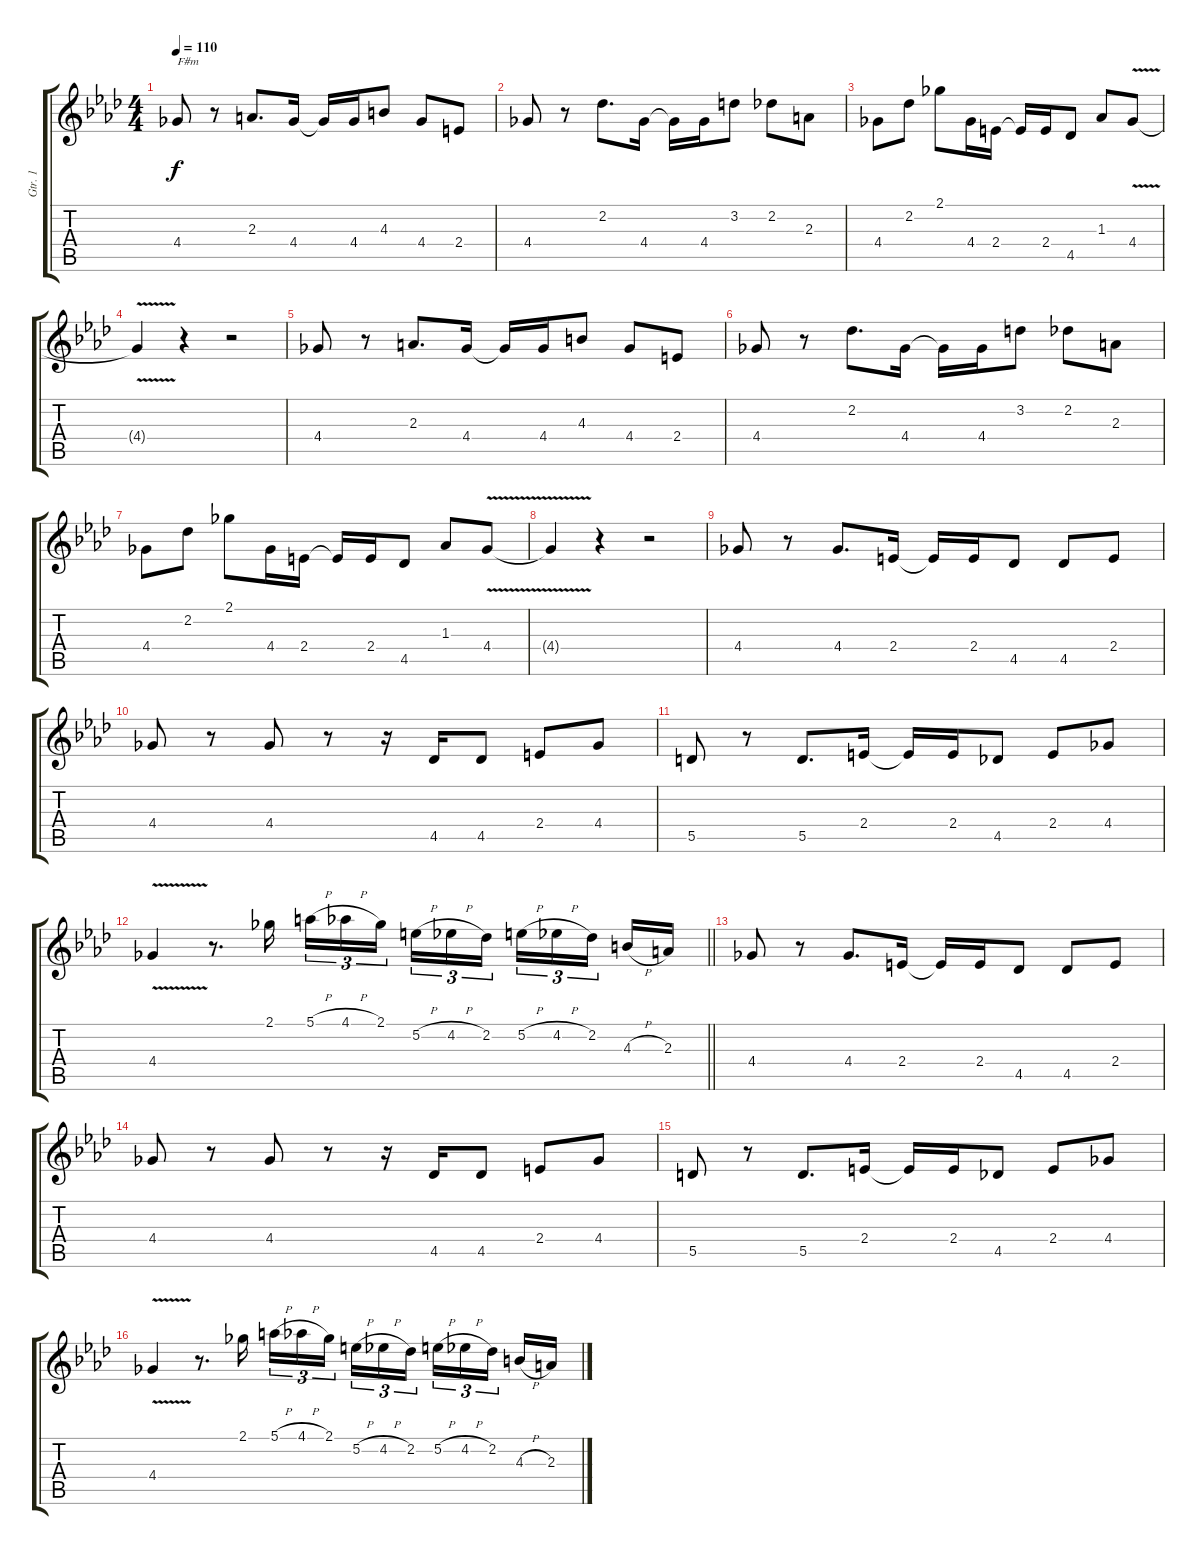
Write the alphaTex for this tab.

\track ("Gtr. 1" "Gtr. 1") {instrument distortionguitar}
\staff {score tabs}
\tuning (E4 B3 G3 D3 A2 E2) {hide}
\ts (4 4)
\tempo 110
\clef g2
\ks ab
4.4.8{txt "F#m" dy f instrument distortionguitar} r.8 2.3.8{d} 4.4.16 4.4{t}.16 4.4.16 4.3.8 4.4.8 2.4.8 |
4.4.8 r.8 2.2.8{d} 4.4.16 4.4{t}.16 4.4.16 3.2.8 2.2.8 2.3.8 |
4.4.8 2.2.8 2.1.8 4.4.16 2.4.16 2.4{t}.16 2.4.16 4.5.8 1.3.8 4.4{v}.8 |
4.4{t}.4 r.4 r.2 |
4.4.8 r.8 2.3.8{d} 4.4.16 4.4{t}.16 4.4.16 4.3.8 4.4.8 2.4.8 |
4.4.8 r.8 2.2.8{d} 4.4.16 4.4{t}.16 4.4.16 3.2.8 2.2.8 2.3.8 |
4.4.8 2.2.8 2.1.8 4.4.16 2.4.16 2.4{t}.16 2.4.16 4.5.8 1.3.8 4.4{v}.8 |
4.4{t}.4 r.4 r.2 |
4.4.8 r.8 4.4.8{d} 2.4.16 2.4{t}.16 2.4.16 4.5.8 4.5.8 2.4.8 |
4.4.8 r.8 4.4.8 r.8 r.16 4.5.16 4.5.8 2.4.8 4.4.8 |
5.5.8 r.8 5.5.8{d} 2.4.16 2.4{t}.16 2.4.16 4.5.8 2.4.8 4.4.8 |
\barLineRight lightlight
4.4{v}.4 r.8{d} 2.1.16 5.1{h}.16{tu (3 2)} 4.1{h}.16{tu (3 2)} 2.1.16{tu (3 2) beam splitsecondary} 5.2{h}.16{tu (3 2)} 4.2{h}.16{tu (3 2)} 2.2.16{tu (3 2)} 5.2{h}.16{tu (3 2)} 4.2{h}.16{tu (3 2)} 2.2.16{tu (3 2) beam splitsecondary} 4.3{h}.16 2.3.16 |
4.4.8 r.8 4.4.8{d} 2.4.16 2.4{t}.16 2.4.16 4.5.8 4.5.8 2.4.8 |
4.4.8 r.8 4.4.8 r.8 r.16 4.5.16 4.5.8 2.4.8 4.4.8 |
5.5.8 r.8 5.5.8{d} 2.4.16 2.4{t}.16 2.4.16 4.5.8 2.4.8 4.4.8 |
4.4{v}.4 r.8{d} 2.1.16 5.1{h}.16{tu (3 2)} 4.1{h}.16{tu (3 2)} 2.1.16{tu (3 2) beam splitsecondary} 5.2{h}.16{tu (3 2)} 4.2{h}.16{tu (3 2)} 2.2.16{tu (3 2)} 5.2{h}.16{tu (3 2)} 4.2{h}.16{tu (3 2)} 2.2.16{tu (3 2) beam splitsecondary} 4.3{h}.16 2.3.16
